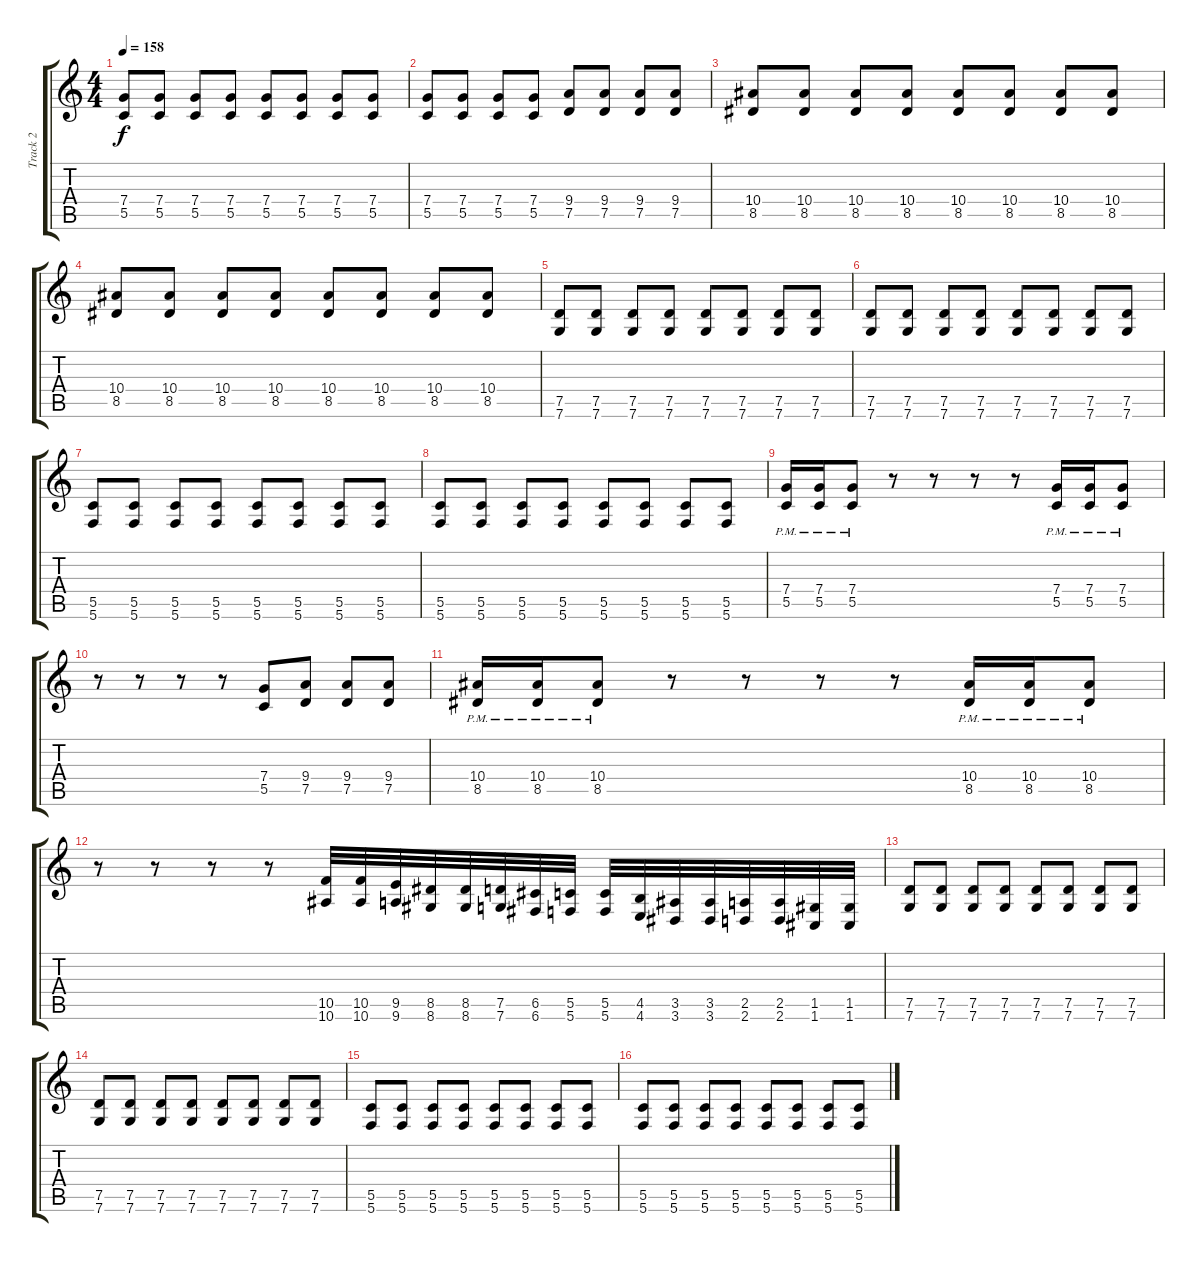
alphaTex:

\track ("Track 2" "Track 2") {instrument distortionguitar}
\staff {score tabs}
\tuning (D4 A3 F3 C3 G2 C2) {hide}
\ts (4 4)
\tempo 158
\clef g2
\ks c
(7.4 5.5).8{dy f} (7.4 5.5).8 (7.4 5.5).8 (7.4 5.5).8 (7.4 5.5).8 (7.4 5.5).8 (7.4 5.5).8 (7.4 5.5).8 |
(7.4 5.5).8 (7.4 5.5).8 (7.4 5.5).8 (7.4 5.5).8 (9.4 7.5).8 (9.4 7.5).8 (9.4 7.5).8 (9.4 7.5).8 |
(10.4 8.5).8 (10.4 8.5).8 (10.4 8.5).8 (10.4 8.5).8 (10.4 8.5).8 (10.4 8.5).8 (10.4 8.5).8 (10.4 8.5).8 |
(10.4 8.5).8 (10.4 8.5).8 (10.4 8.5).8 (10.4 8.5).8 (10.4 8.5).8 (10.4 8.5).8 (10.4 8.5).8 (10.4 8.5).8 |
(7.5 7.6).8 (7.5 7.6).8 (7.5 7.6).8 (7.5 7.6).8 (7.5 7.6).8 (7.5 7.6).8 (7.5 7.6).8 (7.5 7.6).8 |
(7.5 7.6).8 (7.5 7.6).8 (7.5 7.6).8 (7.5 7.6).8 (7.5 7.6).8 (7.5 7.6).8 (7.5 7.6).8 (7.5 7.6).8 |
(5.5 5.6).8 (5.5 5.6).8 (5.5 5.6).8 (5.5 5.6).8 (5.5 5.6).8 (5.5 5.6).8 (5.5 5.6).8 (5.5 5.6).8 |
(5.5 5.6).8 (5.5 5.6).8 (5.5 5.6).8 (5.5 5.6).8 (5.5 5.6).8 (5.5 5.6).8 (5.5 5.6).8 (5.5 5.6).8 |
(7.4{pm} 5.5{pm}).16 (7.4{pm} 5.5{pm}).16 (7.4{pm} 5.5{pm}).8 r.8 r.8 r.8 r.8 (7.4{pm} 5.5{pm}).16 (7.4{pm} 5.5{pm}).16 (7.4{pm} 5.5{pm}).8 |
r.8 r.8 r.8 r.8 (7.4 5.5).8 (9.4 7.5).8 (9.4 7.5).8 (9.4 7.5).8 |
(10.4{pm} 8.5{pm}).16 (10.4{pm} 8.5{pm}).16 (10.4{pm} 8.5{pm}).8 r.8 r.8 r.8 r.8 (10.4{pm} 8.5{pm}).16 (10.4{pm} 8.5{pm}).16 (10.4{pm} 8.5{pm}).8 |
r.8 r.8 r.8 r.8 (10.5 10.6).32 (10.5 10.6).32 (9.5 9.6).32 (8.5 8.6).32 (8.5 8.6).32 (7.5 7.6).32 (6.5 6.6).32 (5.5 5.6).32 (5.5 5.6).32 (4.5 4.6).32 (3.5 3.6).32 (3.5 3.6).32 (2.5 2.6).32 (2.5 2.6).32 (1.5 1.6).32 (1.5 1.6).32 |
(7.5 7.6).8 (7.5 7.6).8 (7.5 7.6).8 (7.5 7.6).8 (7.5 7.6).8 (7.5 7.6).8 (7.5 7.6).8 (7.5 7.6).8 |
(7.5 7.6).8 (7.5 7.6).8 (7.5 7.6).8 (7.5 7.6).8 (7.5 7.6).8 (7.5 7.6).8 (7.5 7.6).8 (7.5 7.6).8 |
(5.5 5.6).8 (5.5 5.6).8 (5.5 5.6).8 (5.5 5.6).8 (5.5 5.6).8 (5.5 5.6).8 (5.5 5.6).8 (5.5 5.6).8 |
(5.5 5.6).8 (5.5 5.6).8 (5.5 5.6).8 (5.5 5.6).8 (5.5 5.6).8 (5.5 5.6).8 (5.5 5.6).8 (5.5 5.6).8
